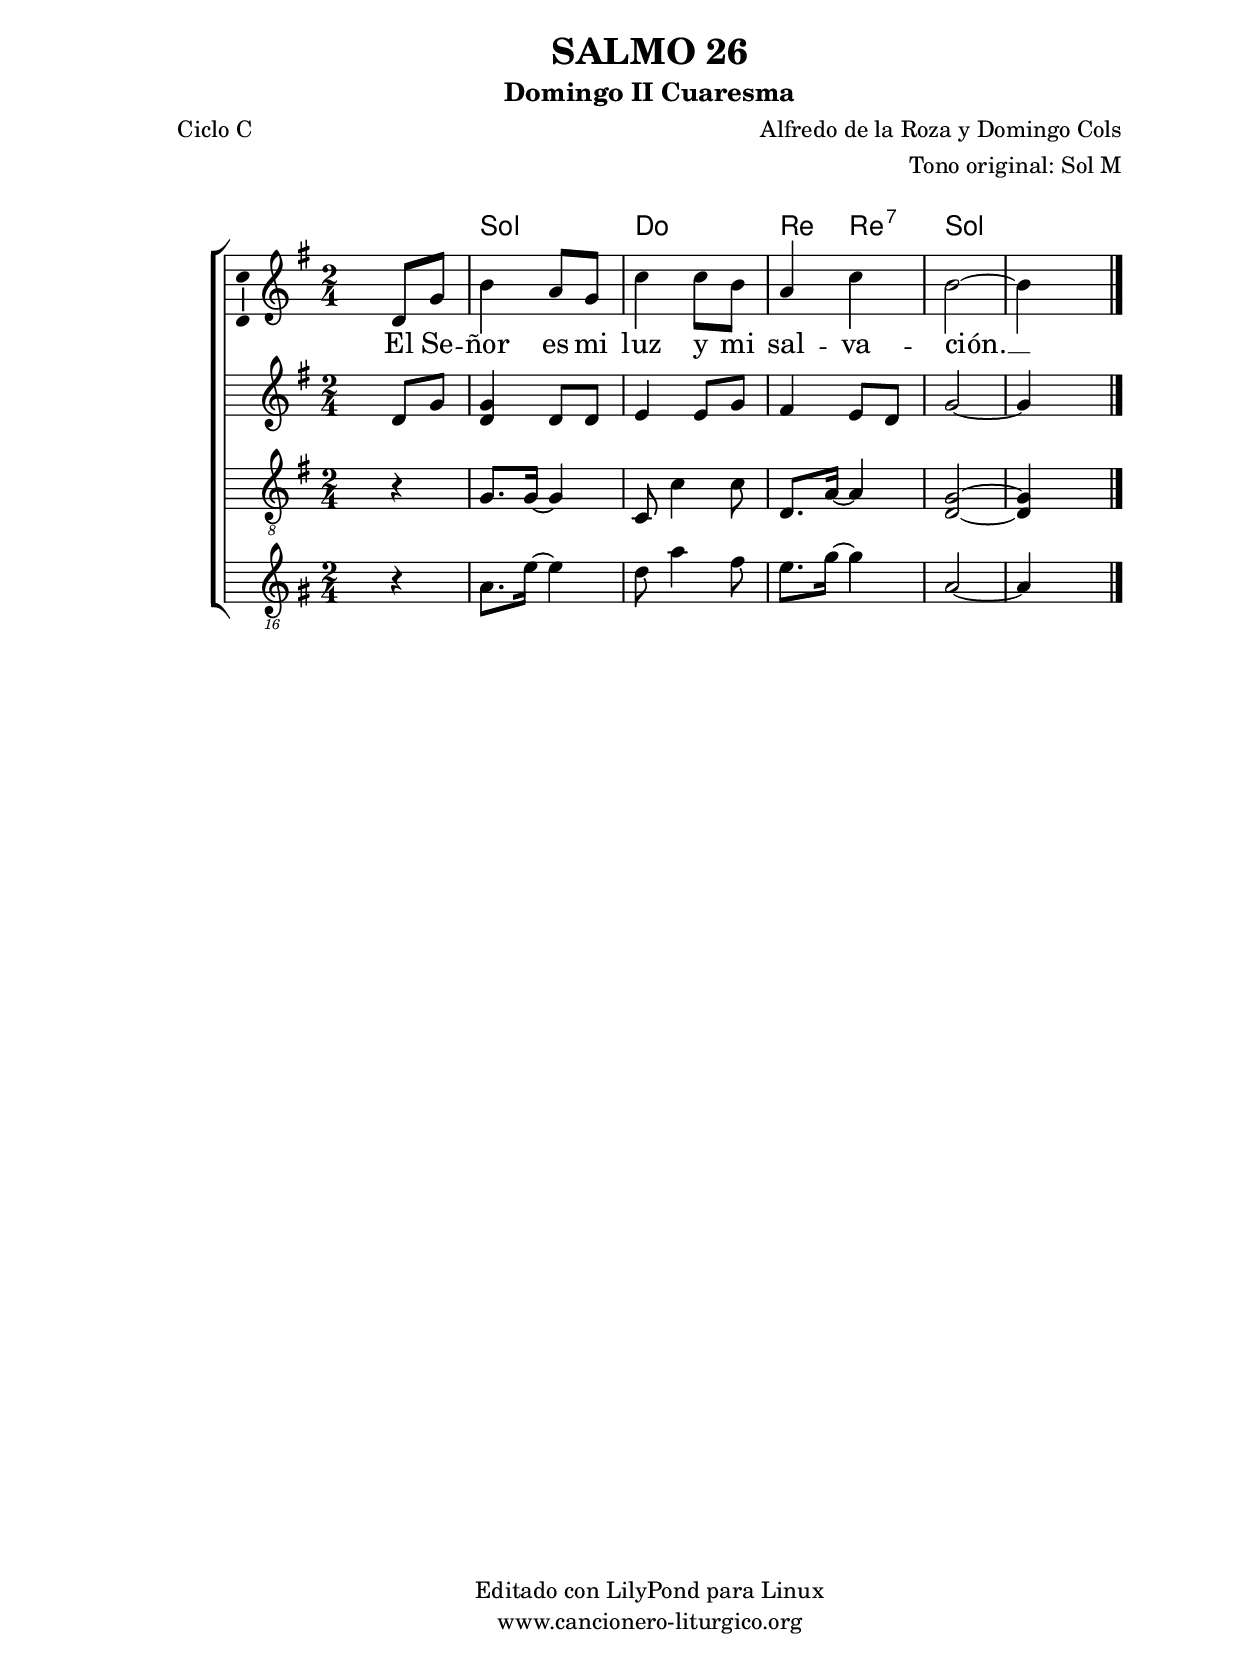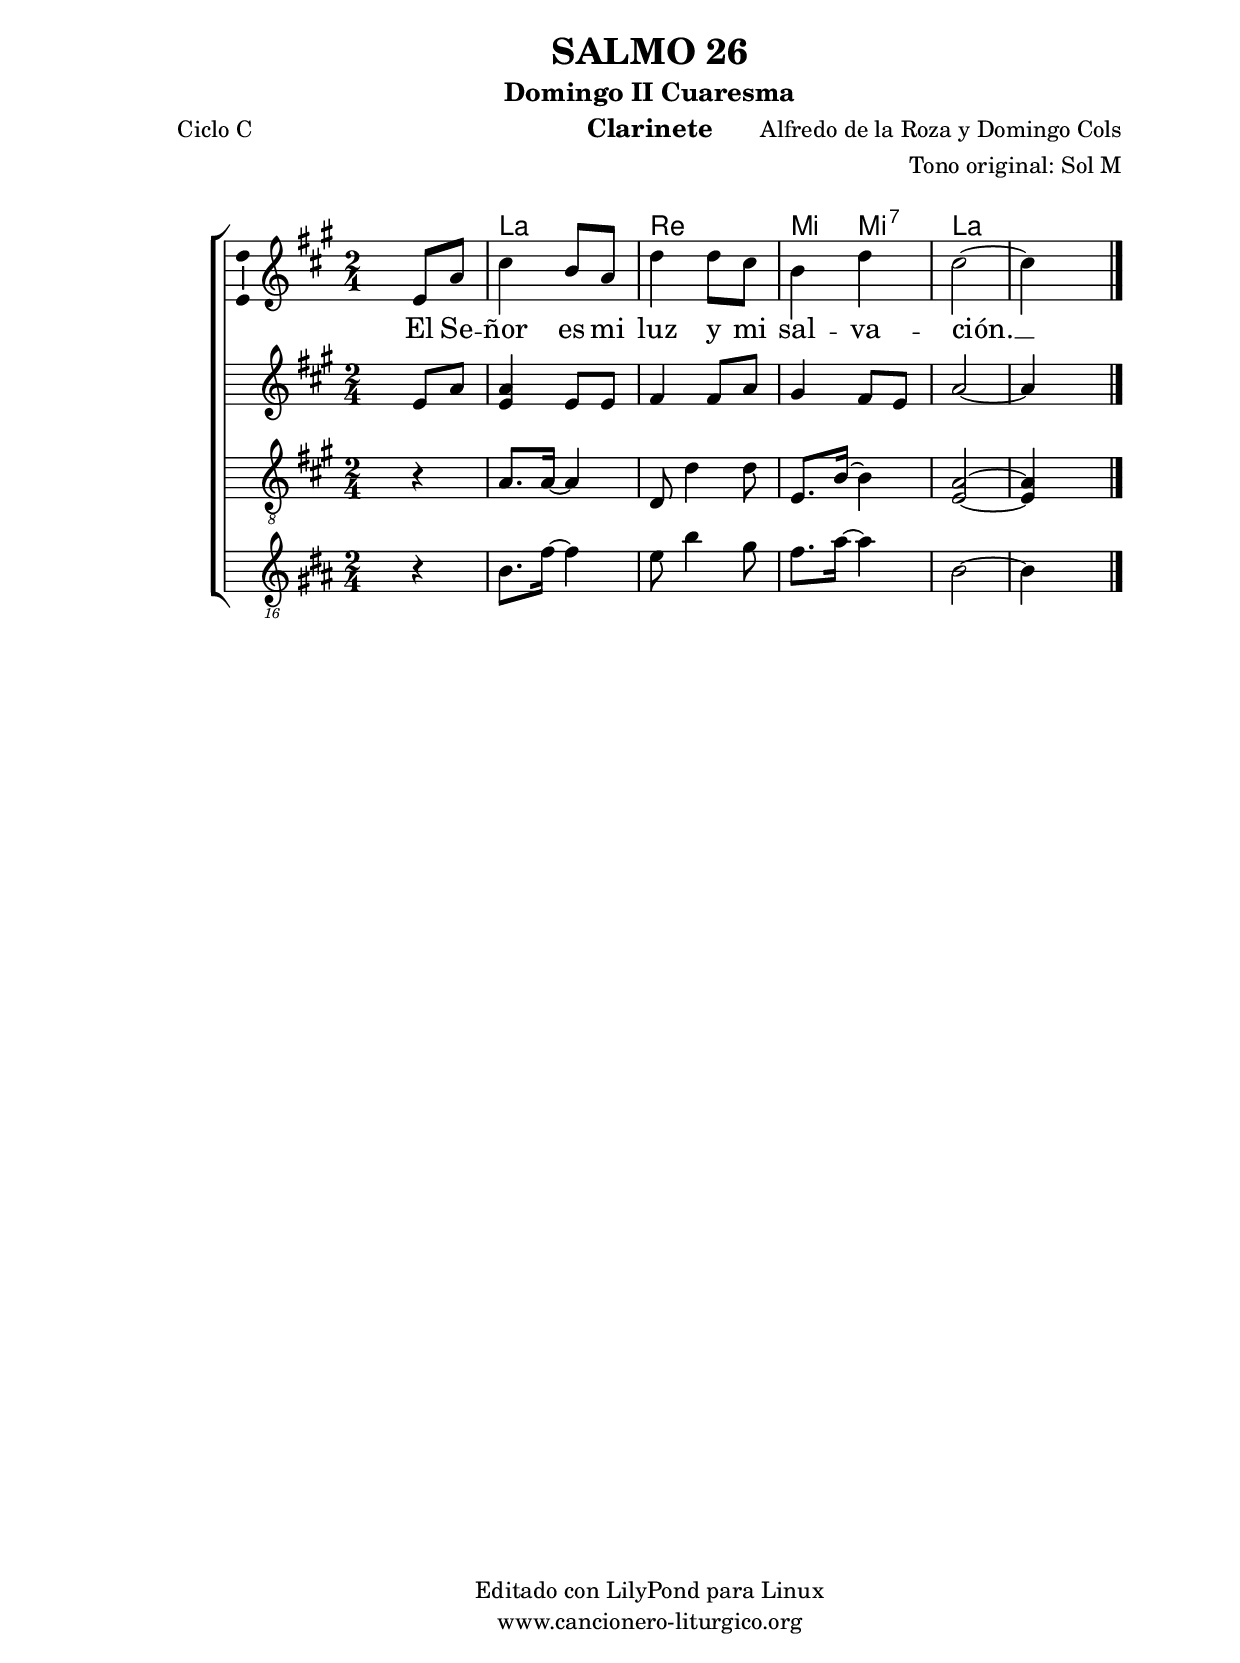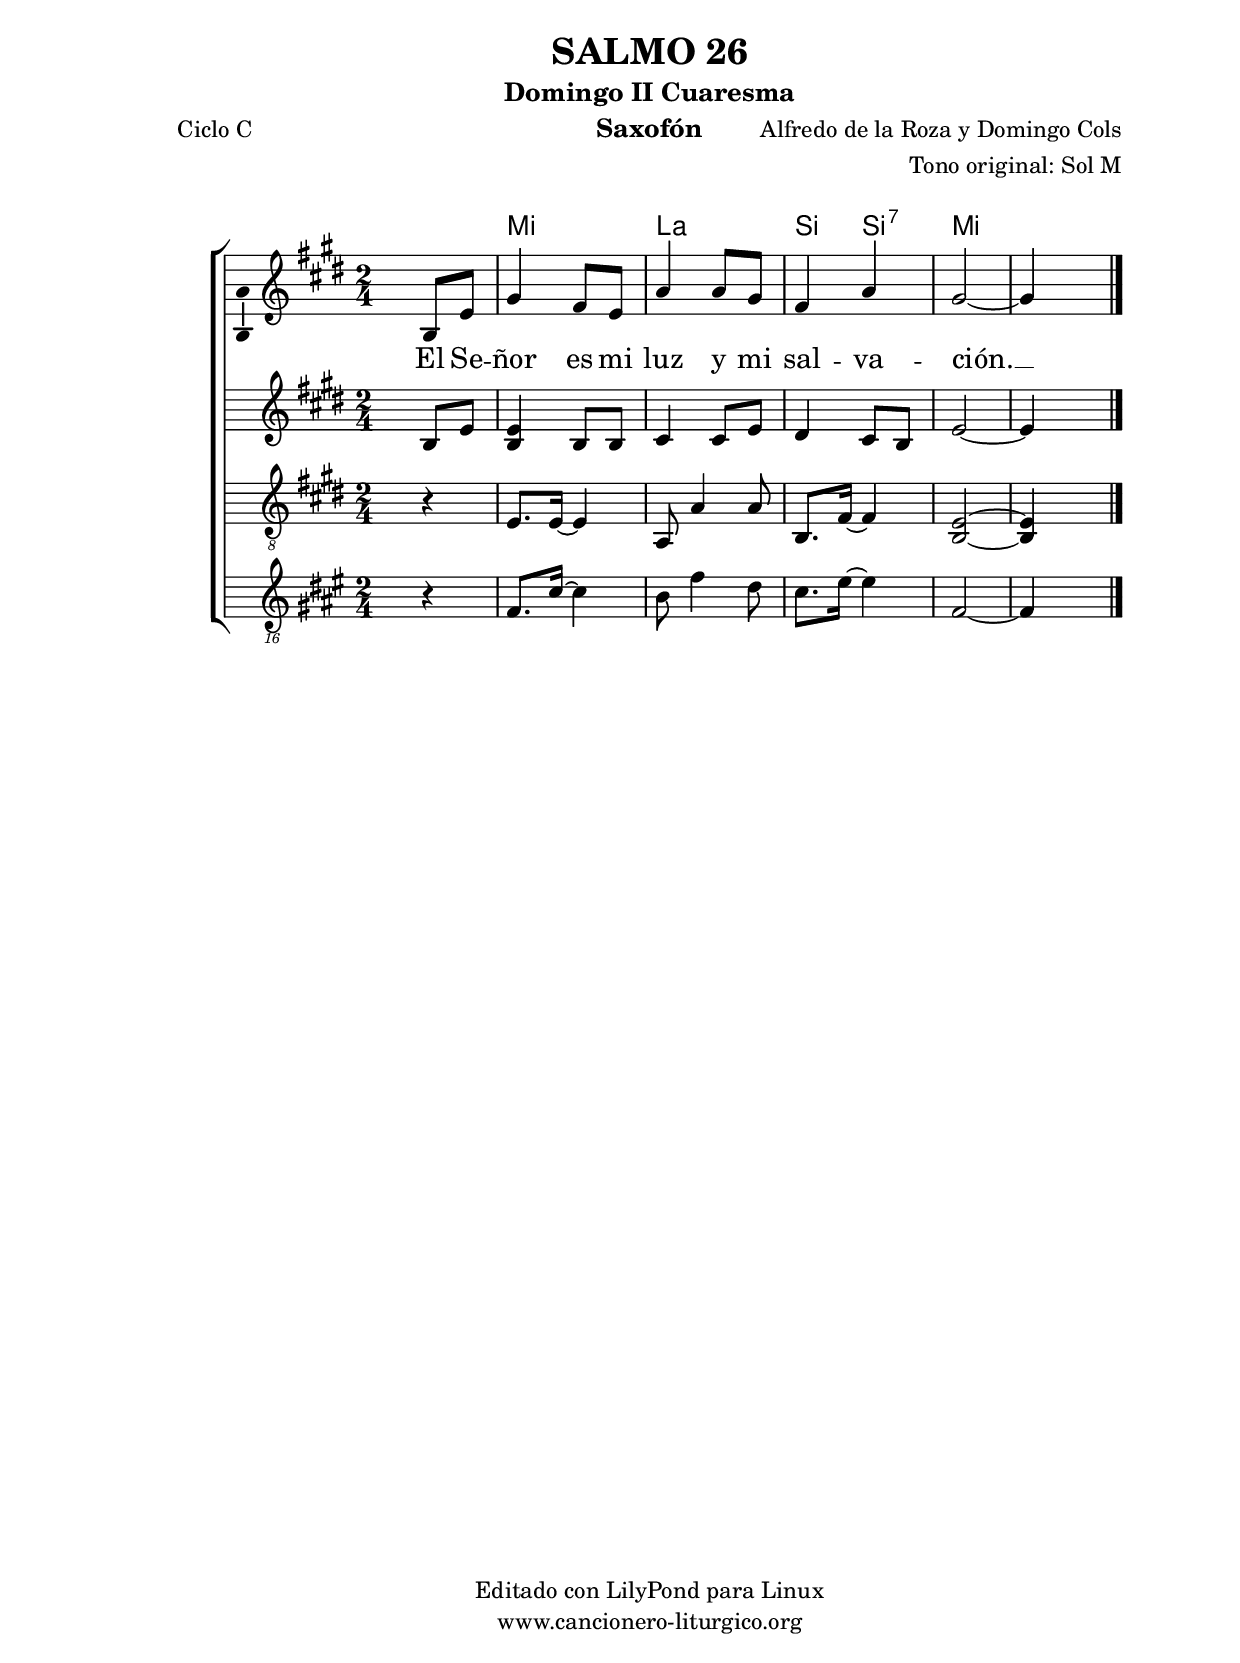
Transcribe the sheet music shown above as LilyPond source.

%
%para convertir .midi en .wav:
%timidity filename.midi -Ow -o finename.wav
%
%
%Para convertir de .wav a .mp3:
%lame -h -m j filename.wav
%
%
%para escuchar el midi:
%timidity nombrefichero.midi
%


%versión de lilypond para la que se ha escrito esta partitura:
\version "2.16.0"

	%Tamaño papel
	#(set-default-paper-size "a4")
	%Tamaño partitura
	#(set-global-staff-size 20)
	%No responde al pulsar sobre una nota
	#(ly:set-option 'point-and-click #f)

%parámetros del encabezamiento:
\header {
	title = "SALMO 26"
	subtitle = "Domingo II Cuaresma"
	composer = "Alfredo de la Roza y Domingo Cols"
	poet = "Ciclo C"
	meter = ""
	arranger = "Tono original: Sol M"
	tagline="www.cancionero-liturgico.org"
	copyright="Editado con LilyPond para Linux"
	}

%parámetros asociados al papel:
\paper  {
	oddHeaderMarkup = \markup {\fill-line { \on-the-fly #not-first-page \fromproperty #'header:title \on-the-fly #not-first-page \fromproperty #'header:composer }}
	evenHeaderMarkup = \markup {\fill-line { \fromproperty #'header:composer \fromproperty #'header:title }}
	#(set-paper-size "a4")
	print-page-number = ##f
	first-page-number = 1
	print-first-page-number = ##f
%	head-separation = 3.0 \cm
	top-margin = 2.0 \cm
	bottom-margin = 0.5\cm
%%%	bottom-margin = -1.0\cm
	left-margin = 3.0 \cm
	line-width = 16.0 \cm 
	indent = 8\mm
	interscoreline = 2.\mm
	between-system-space = 15\mm
%	para que las partituras no llenen la hoja:
	ragged-bottom = ##t
%	idem para la última hoja:
	ragged-last-bottom = ##f
%	para que las partituras llenen el ancho del papel:
	ragged-last = ##f
	after-title-space = 2.5 \cm
%page-count=1
%system-count=8

	%Flexible Vertical Spacing
%	markup-markup-spacing =
%	#'((basic-distance . 15) (minimum-distance . 15) (padding . 3))
	markup-system-spacing =
	#'((basic-distance . 15) (minimum-distance . 15) (padding . 3))
	system-system-spacing =
	#'((basic-distance . 15) (minimum-distance . 15) (padding . 3))
	score-system-spacing =
	#'((basic-distance . 15) (minimum-distance . 15) (padding . 5))
%	top-system-spacing = % header
%	#'((basic-distance . 8) (minimum-distance . 0) (padding . 3))
%	top-markup-spacing =
%	#'((basic-distance . 20) (minimum-distance . 20) (padding . 3))
	last-bottom-spacing = % footer
	#'((basic-distance . 5) (minimum-distance . 5) (padding . 3))
%	score-markup-spacing =
%	#'((basic-distance . 16) (minimum-distance . 13) (padding . 3))

	}


%parámetros que afectan a toda la partitura:
global =  {
	%clave de sol (G):
	\clef G
	%armadura:
%	\transpose a c'
	\key g \major
	\tempo 4=69
	\set Score.tempoHideNote = ##t
	}


acordes = {
	\italianChords
	\chordmode {
%	\transpose a c'
{
s2
g2 c d4 d:7 g2 s
	}
	}
}


melodia = 
%	\transpose a c'
{
	\relative c'{
	\time 2/4

s4 d8 g
b4 a8 g
c4 c8 b
a4 c
b2~
b4 s4

	\bar "|."
	}
	}

melodiados = 
%	\transpose a c'
{
	\relative c'{
	\time 2/4

%\clef "G_8"
s4 d8 g
<g d>4 d8 d
e4 e8 g
fis4 e8 d
g2~
g4 s4

	\bar "|."
	}
	}

melodiatres = 
%	\transpose a c'
{
	\relative c'{
	\time 2/4

%\clef F
\clef "G_8"
s4 r4
g8. g16~g4
c,8 c'4 c8
d,8. a'16~a4
<g d>2~
<g d>4 s4

	\bar "|."
	}
	}

melodiacuatro = 
%	\transpose a c'
{
	\relative c'{
	\time 2/4

%\clef F
\clef "G_16"
s4 r4
g,8. d'16~d4
c8 g'4 e8
d8. fis16~fis4
g,2~
g4 s4

	\bar "|."
	}
	}

texto = \lyricmode {
El Se -- ñor es mi luz y mi sal -- va -- ción. __
	}


acordesStaff = \context ChordNames = acordesStaff <<
	\set chordChanges = ##t
	\acordes
	>>


vozStaff = \context Voice = vozStaff
\with {\consists "Ambitus_engraver"}
<<
%	\set Staff.instrumentName = ""
%	\set Staff.shortInstrumentName = ""
%	\set Staff.midiInstrument = #"clarinet"
%	\set Staff.midiInstrument = #"cello"
%	\set Staff.midiInstrument = #"flute"
	\set Staff.midiInstrument = #"electric guitar (jazz)"
%	\set Staff.midiInstrument = #"english horn"
%	\set Staff.midiInstrument = #"violin"
%	\set Staff.midiInstrument = #"glockenspiel"
	\set Staff.midiMinimumVolume = #0.7
	\set Staff.midiMaximumVolume = #0.9
	\global
	\melodia
	>>

vozdosStaff = \context Voice = vozdosStaff
<<
%	\set Staff.instrumentName = "Clarinete 1"
%	\set Staff.shortInstrumentName = "C"
	\override Staff.StaffSymbol #'staff-space = #(magstep -0.35)
	\set Staff.midiInstrument = #"english horn"
	\set Staff.midiMinimumVolume = #0.4
	\set Staff.midiMaximumVolume = #0.5
	\global
	\melodiados
	>>

voztresStaff = \context Voice = voztresStaff
<<
%	\set Staff.instrumentName = "Saxofón"
%	\set Staff.shortInstrumentName = "S"
	\override Staff.StaffSymbol #'staff-space = #(magstep -0.35)
	\set Staff.midiInstrument = #"violin"
	\set Staff.midiMinimumVolume = #0.4
	\set Staff.midiMaximumVolume = #0.5
%Cambio tono para saxofón (DESDE tono de clarinete)
%El segundo comando escribe la partitura en el tono del saxofón
%El primer comando hace que el fichero midi, a pesar de lo anterior, suene en el mismo tono que el resto de la partitura
%%%%%%\transposition f'
%%%%%%\transpose d a,
{
	\global
	\melodiatres
}
	>>

vozcuatroStaff = \context Voice = vozcuatroStaff
<<
%	\set Staff.instrumentName = "Saxofón"
%	\set Staff.shortInstrumentName = "S"
	\override Staff.StaffSymbol #'staff-space = #(magstep -0.35)
	\set Staff.midiInstrument = #"violin"
	\set Staff.midiMinimumVolume = #0.4
	\set Staff.midiMaximumVolume = #0.5
%Cambio tono para saxofón (DESDE tono de clarinete)
%El segundo comando escribe la partitura en el tono del saxofón
%El primer comando hace que el fichero midi, a pesar de lo anterior, suene en el mismo tono que el resto de la partitura
%%%%%%\transposition f'
%%%%%%\transpose d a,
{
	\global
	\melodiacuatro
}
	>>


textoStaff = \context Lyrics = textoStaff <<
	\lyricsto vozStaff \texto
	>>

\book {
	\score {
		\context ChoirStaff {
%			\override StaffGroup.SystemStartBracket #'collapse-height = #1
%			\override Score.SystemStartBar #'collapse-height = #1
			<<
			\acordesStaff
			\vozStaff
			\textoStaff
			\vozdosStaff
			\voztresStaff
			\vozcuatroStaff
			>>
			}
		\layout {
	    		\context {
				\Lyrics
				\override LyricText #'font-size = #2
				}
	   		 \context {
				\Score
				%fontSize = #3
				\override StaffSymbol #'staff-space = #(magstep +3)
				%\override Beam #'thickness = #0.55
				%\override SpacingSpanner #'spacing-increment = #1.0
				%\override Slur #'height-limit = #1.5
				}
			}
		}
	\score {
		\unfoldRepeats
		\context ChoirStaff {
			<<
			\acordesStaff
			\vozStaff
			\vozdosStaff
			\voztresStaff
			\vozcuatroStaff
			>>
			}
		\midi {
	  		\context {
	  			\Score
				tempoWholesPerMinute = #(ly:make-moment 70 4)
				}
			}
		}
	}

%Partitura para clarinete
#(define output-suffix "C")
\book {
	\header{
		instrument = "Clarinete"
		}
	\score {
		\context ChoirStaff {
%			\override StaffGroup.SystemStartBracket #'collapse-height = #1
%			\override Score.SystemStartBar #'collapse-height = #1
\transpose c d
			<<
			\acordesStaff
			\vozStaff
			\textoStaff
			\vozdosStaff
			\voztresStaff
			\vozcuatroStaff
			>>
			}
		\layout {
	    		\context {
				\Lyrics
				\override LyricText #'font-size = #2
				}
	   		 \context {
				\Score
				\override StaffSymbol #'staff-space = #(magstep +3)
				}
			}
		}
	}

%Partitura para saxofón
#(define output-suffix "S")
\book {
	\header{
		instrument = "Saxofón"
		}
	\score {
		\context ChoirStaff {
%			\override StaffGroup.SystemStartBracket #'collapse-height = #1
%			\override Score.SystemStartBar #'collapse-height = #1
\transpose c a,
			<<
			\acordesStaff
			\vozStaff
			\textoStaff
			\vozdosStaff
			\voztresStaff
			\vozcuatroStaff
			>>
			}
		\layout {
	    		\context {
				\Lyrics
				\override LyricText #'font-size = #2
				}
	   		 \context {
				\Score
				\override StaffSymbol #'staff-space = #(magstep +3)
				}
			}
		}
	}

